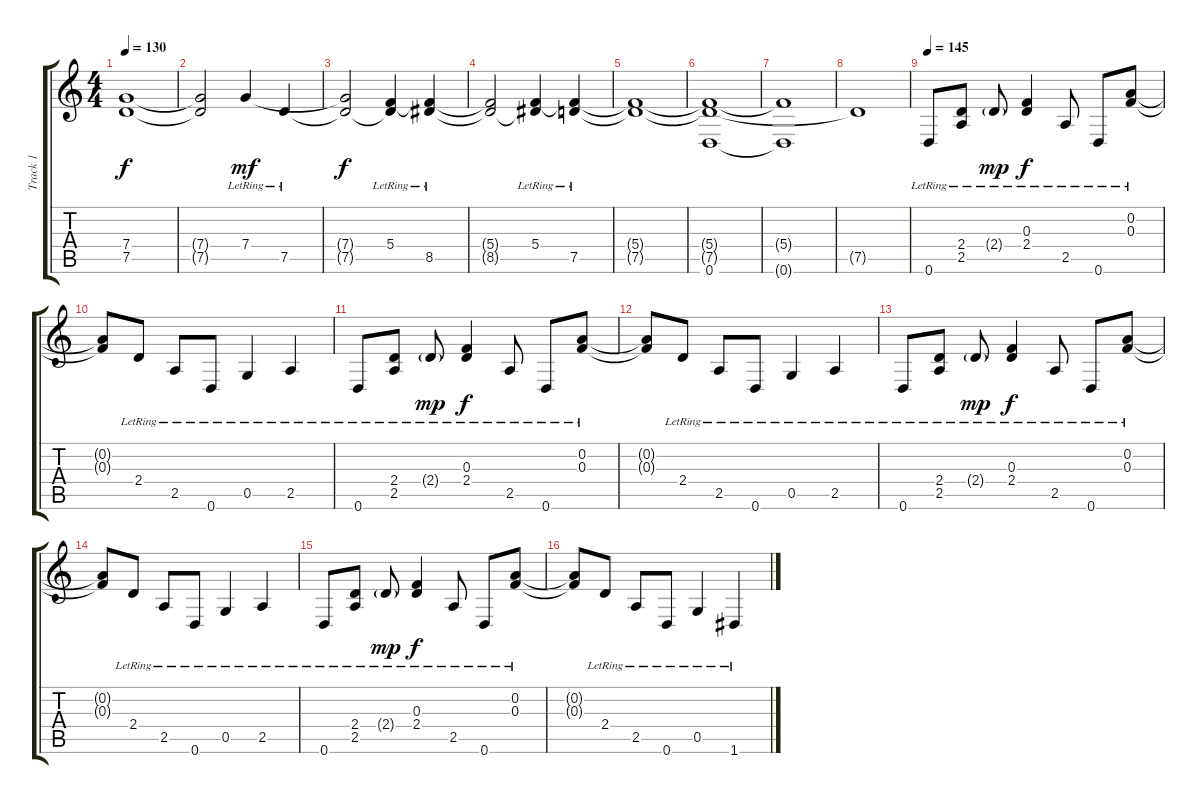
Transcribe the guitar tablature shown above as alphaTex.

\track ("Track 1" "Track 1") {instrument electricguitarclean}
\staff {score tabs}
\tuning (D4 A3 F3 C3 G2 D2) {hide}
\ts (4 4)
\tempo 130
\clef g2
\ks c
(7.4{t} 7.5{t}).1{dy f} |
(7.4{t} 7.5{t}).2 7.4{lr}.4{dy mf} 7.5{lr}.4 |
(7.4{t} 7.5{t}).2{dy f} (5.4{lr} 7.5{t}).4 (5.4{t} 8.5{lr}).4 |
(5.4{t} 8.5{t}).2 (5.4{lr} 8.5{t}).4 (5.4{t} 7.5{lr}).4 |
(5.4{t} 7.5{t}).1 |
(5.4{t} 7.5{t} 0.6).1 |
(5.4{t} 0.6{t}).1 |
7.5{t}.1 |
\tempo 145
0.6{lr}.8 (2.4{lr} 2.5{lr}).8 2.4{g lr}.8{dy mp} (0.3{lr} 2.4{lr}).4{dy f} 2.5{lr}.8 0.6{lr}.8 (0.2{lr} 0.3{lr}).8 |
(0.2{t} 0.3{t}).8 2.4{lr}.8 2.5{lr}.8 0.6{lr}.8 0.5{lr}.4 2.5{lr}.4 |
0.6{lr}.8 (2.4{lr} 2.5{lr}).8 2.4{g lr}.8{dy mp} (0.3{lr} 2.4{lr}).4{dy f} 2.5{lr}.8 0.6{lr}.8 (0.2{lr} 0.3{lr}).8 |
(0.2{t} 0.3{t}).8 2.4{lr}.8 2.5{lr}.8 0.6{lr}.8 0.5{lr}.4 2.5{lr}.4 |
0.6{lr}.8 (2.4{lr} 2.5{lr}).8 2.4{g lr}.8{dy mp} (0.3{lr} 2.4{lr}).4{dy f} 2.5{lr}.8 0.6{lr}.8 (0.2{lr} 0.3{lr}).8 |
(0.2{t} 0.3{t}).8 2.4{lr}.8 2.5{lr}.8 0.6{lr}.8 0.5{lr}.4 2.5{lr}.4 |
0.6{lr}.8 (2.4{lr} 2.5{lr}).8 2.4{g lr}.8{dy mp} (0.3{lr} 2.4{lr}).4{dy f} 2.5{lr}.8 0.6{lr}.8 (0.2{lr} 0.3{lr}).8 |
(0.2{t} 0.3{t}).8 2.4{lr}.8 2.5{lr}.8 0.6{lr}.8 0.5{lr}.4 1.6{lr}.4
